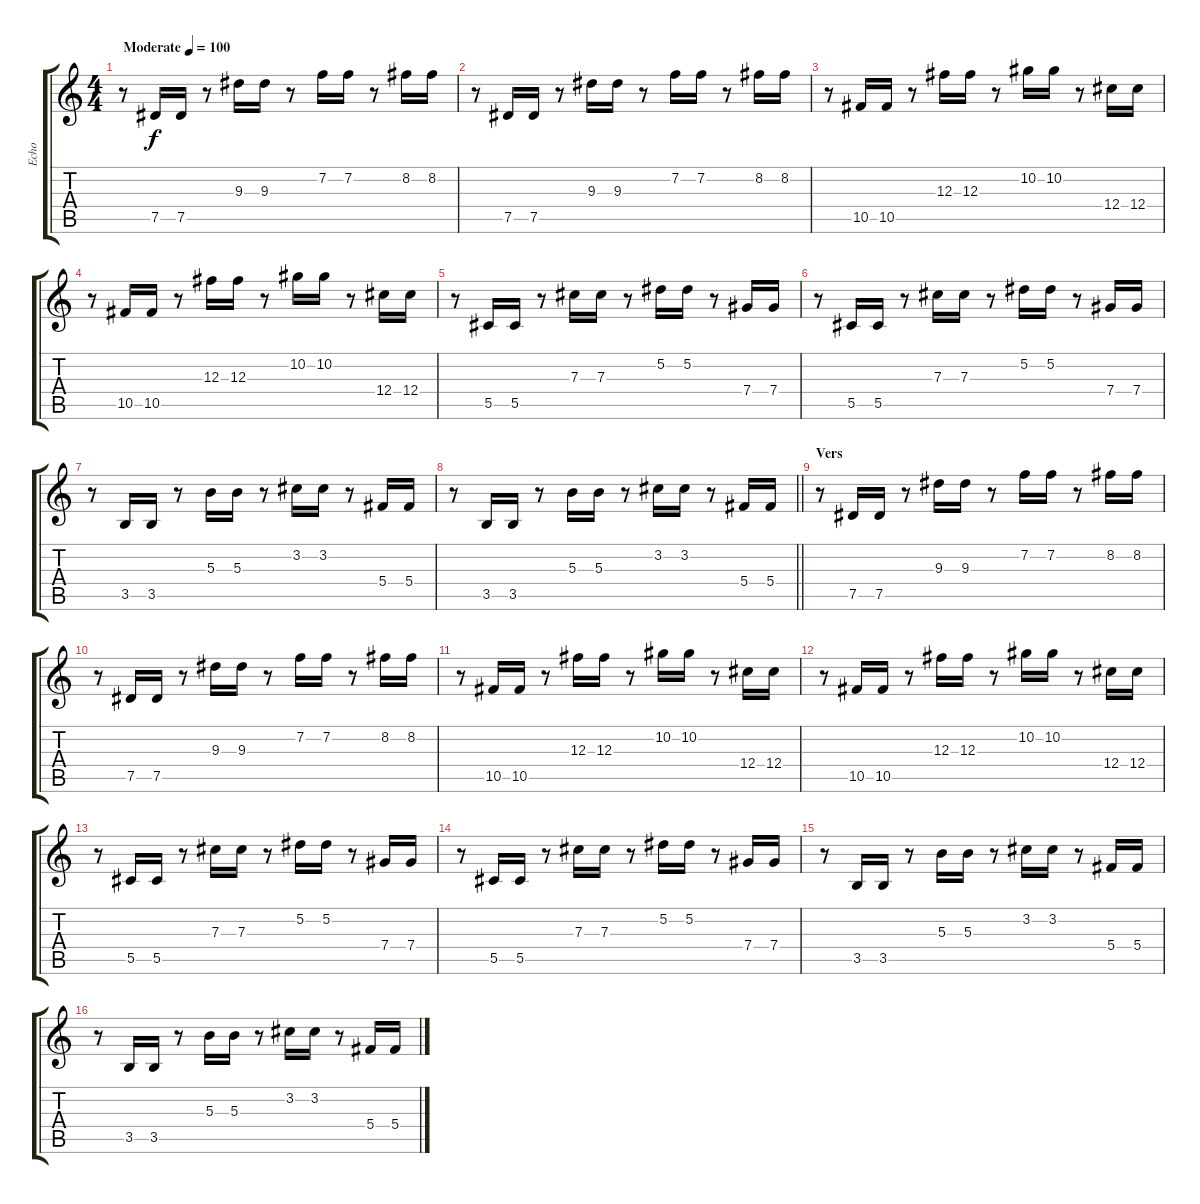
\track ("Echo" "Echo") {instrument electricguitarjazz}
\staff {score tabs}
\tuning (Eb4 Bb3 Gb3 Db3 Ab2 Eb2) {hide}
\ts (4 4)
\tempo (100 "Moderate")
\clef g2
\ks c
r.8{dy f instrument electricguitarjazz} 7.5.16 7.5.16 r.8 9.3.16 9.3.16 r.8 7.2.16 7.2.16 r.8 8.2.16 8.2.16 |
r.8 7.5.16 7.5.16 r.8 9.3.16 9.3.16 r.8 7.2.16 7.2.16 r.8 8.2.16 8.2.16 |
r.8 10.5.16 10.5.16 r.8 12.3.16 12.3.16 r.8 10.2.16 10.2.16 r.8 12.4.16 12.4.16 |
r.8 10.5.16 10.5.16 r.8 12.3.16 12.3.16 r.8 10.2.16 10.2.16 r.8 12.4.16 12.4.16 |
r.8 5.5.16 5.5.16 r.8 7.3.16 7.3.16 r.8 5.2.16 5.2.16 r.8 7.4.16 7.4.16 |
r.8 5.5.16 5.5.16 r.8 7.3.16 7.3.16 r.8 5.2.16 5.2.16 r.8 7.4.16 7.4.16 |
r.8 3.5.16 3.5.16 r.8 5.3.16 5.3.16 r.8 3.2.16 3.2.16 r.8 5.4.16 5.4.16 |
\barLineRight lightlight
r.8 3.5.16 3.5.16 r.8 5.3.16 5.3.16 r.8 3.2.16 3.2.16 r.8 5.4.16 5.4.16 |
\section ("" "Vers")
r.8 7.5.16 7.5.16 r.8 9.3.16 9.3.16 r.8 7.2.16 7.2.16 r.8 8.2.16 8.2.16 |
r.8 7.5.16 7.5.16 r.8 9.3.16 9.3.16 r.8 7.2.16 7.2.16 r.8 8.2.16 8.2.16 |
r.8 10.5.16 10.5.16 r.8 12.3.16 12.3.16 r.8 10.2.16 10.2.16 r.8 12.4.16 12.4.16 |
r.8 10.5.16 10.5.16 r.8 12.3.16 12.3.16 r.8 10.2.16 10.2.16 r.8 12.4.16 12.4.16 |
r.8 5.5.16 5.5.16 r.8 7.3.16 7.3.16 r.8 5.2.16 5.2.16 r.8 7.4.16 7.4.16 |
r.8 5.5.16 5.5.16 r.8 7.3.16 7.3.16 r.8 5.2.16 5.2.16 r.8 7.4.16 7.4.16 |
r.8 3.5.16 3.5.16 r.8 5.3.16 5.3.16 r.8 3.2.16 3.2.16 r.8 5.4.16 5.4.16 |
r.8 3.5.16 3.5.16 r.8 5.3.16 5.3.16 r.8 3.2.16 3.2.16 r.8 5.4.16 5.4.16
